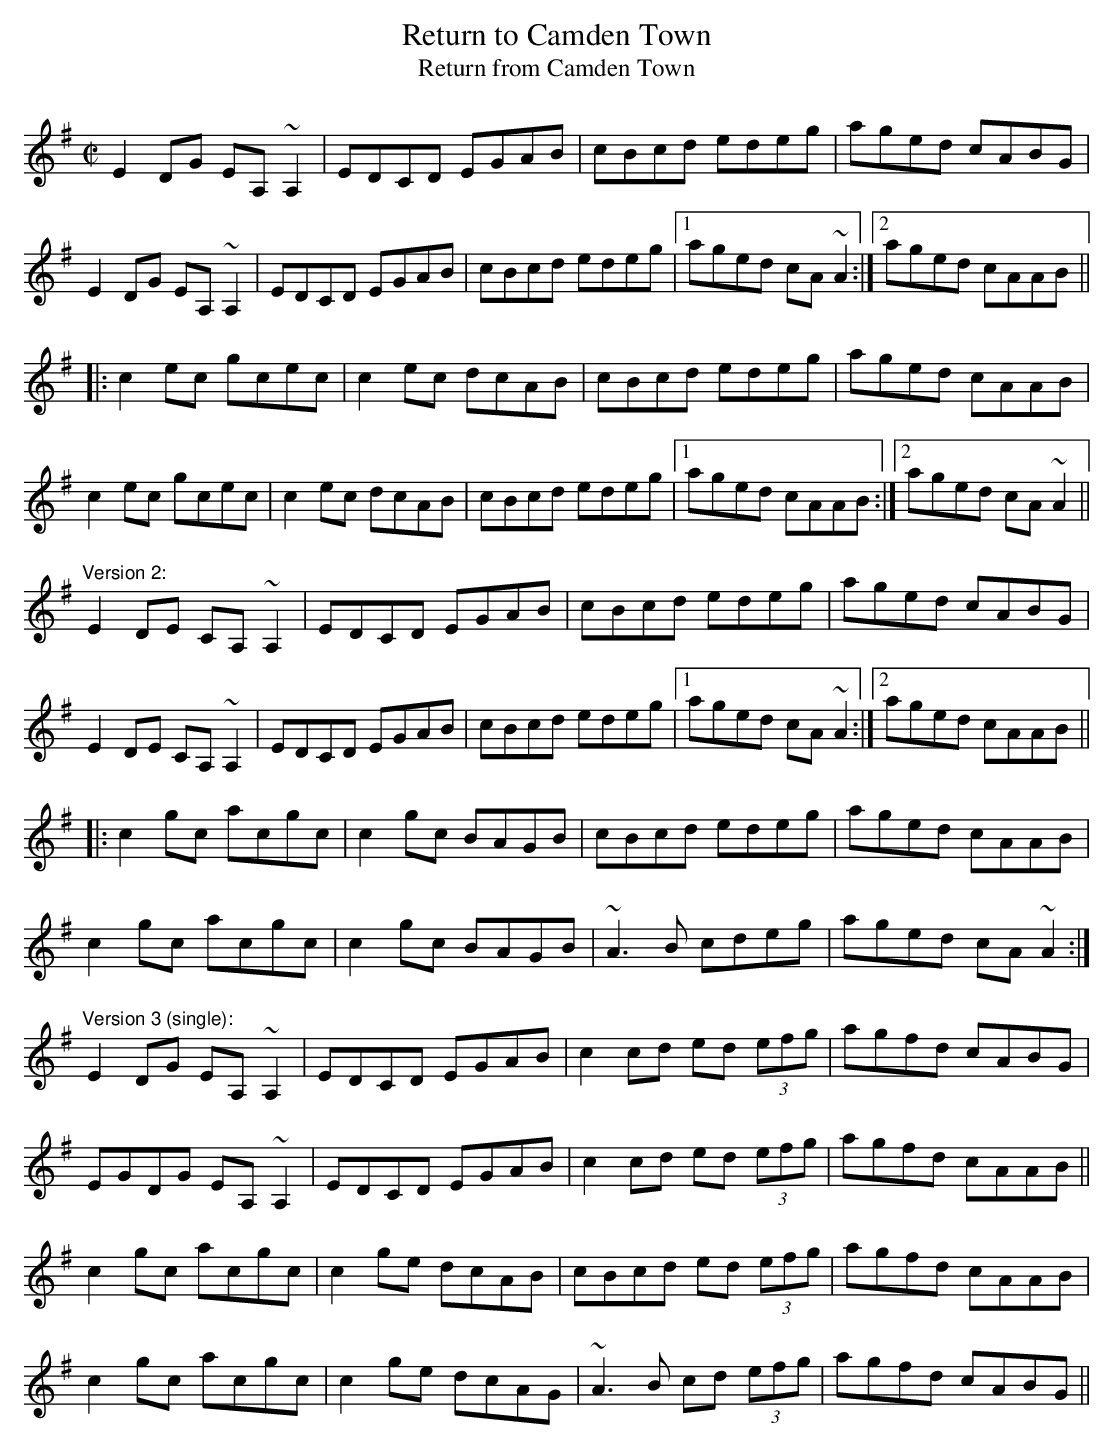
X:1
T:Return to Camden Town
T:Return from Camden Town
M:C|
K:Ador
E2DG EA,~A,2|EDCD EGAB|cBcd edeg|aged cABG|
E2DG EA,~A,2|EDCD EGAB|cBcd edeg|1 aged cA~A2:|2 aged cAAB||
|:c2ec gcec|c2ec dcAB|cBcd edeg|aged cAAB|
c2ec gcec|c2ec dcAB|cBcd edeg|1 aged cAAB:|2 aged cA~A2||
"Version 2:"
E2DE CA,~A,2|EDCD EGAB|cBcd edeg|aged cABG|
E2DE CA,~A,2|EDCD EGAB|cBcd edeg|1 aged cA~A2:|2 aged cAAB||
|:c2gc acgc|c2gc BAGB|cBcd edeg|aged cAAB|
c2gc acgc|c2gc BAGB|~A3B cdeg|aged cA~A2:|
"Version 3 (single):"
E2DG EA,~A,2|EDCD EGAB|c2cd ed (3efg|agfd cABG|
EGDG EA,~A,2|EDCD EGAB|c2cd ed (3efg|agfd cAAB||
c2gc acgc|c2ge dcAB|cBcd ed (3efg|agfd cAAB|
c2gc acgc|c2ge dcAG|~A3B cd (3efg|agfd cABG||
